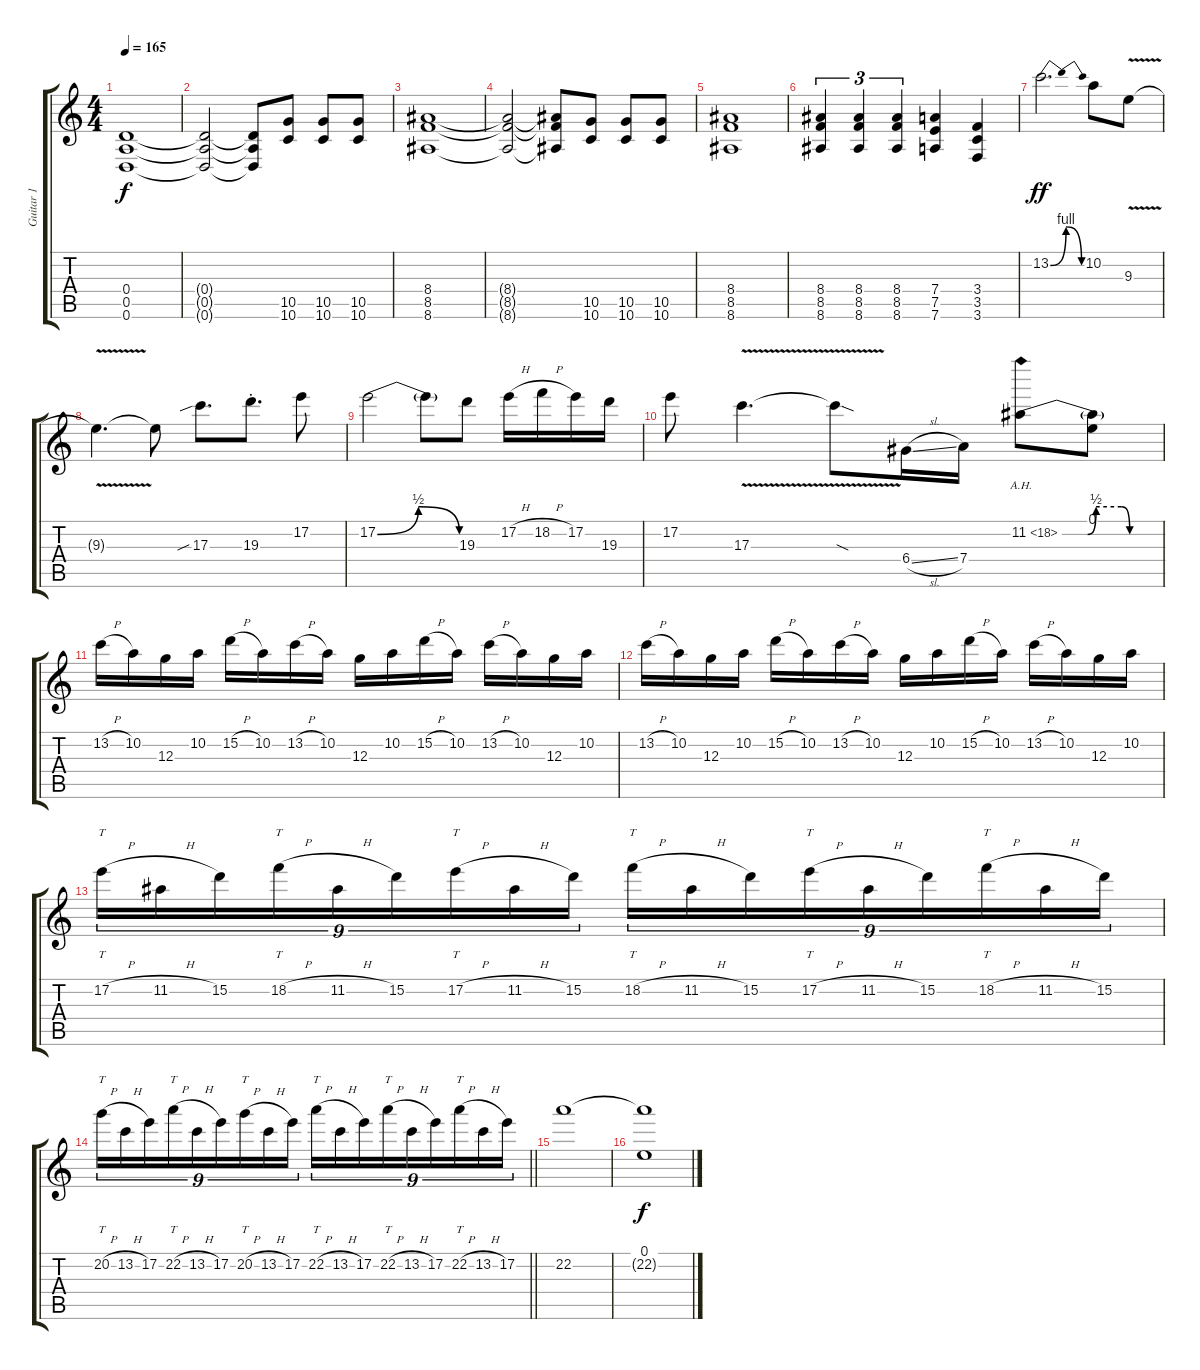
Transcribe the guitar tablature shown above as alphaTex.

\track ("Guitar 1" "Guitar 1") {instrument distortionguitar}
\staff {score tabs}
\tuning (E4 B3 G3 D3 A2 D2) {hide}
\ts (4 4)
\tempo 165
\clef g2
\ks c
(0.4 0.5 0.6).1{dy f} |
(0.4{t} 0.5{t} 0.6{t}).2 (0.4{t} 0.5{t} 0.6{t}).8 (10.5 10.6).8 (10.5 10.6).8 (10.5 10.6).8 |
(8.4 8.5 8.6).1 |
(8.4{t} 8.5{t} 8.6{t}).2 (8.4{t} 8.5{t} 8.6{t}).8 (10.5 10.6).8 (10.5 10.6).8 (10.5 10.6).8 |
(8.4 8.5 8.6).1 |
(8.4 8.5 8.6).4{tu (3 2)} (8.4 8.5 8.6).4{tu (3 2)} (8.4 8.5 8.6).4{tu (3 2)} (7.4 7.5 7.6).4 (3.4 3.5 3.6).4 |
13.2{be (bendrelease 0 0 15 4 45 4 60 0)}.2{d dy ff volume 13} 10.2.8 9.3{v}.8 |
9.3{t}.4{d} 9.3{t}.8 17.3{sib}.8{d} 19.3{st}.8{d} 17.2.8 |
17.2{be (bendrelease 0 0 30 2 44 2 60 0)}.2 17.2{t}.8 19.3.8 17.2{h}.16 18.2{h}.16 17.2.16 19.3.16 |
17.2.8 17.3{v}.4{d} 17.3{sod t}.8 6.4{sl}.16 7.4.16 11.2{be (custom 0 0 15 0 20 2 35 2 40 0 51 0 60 0) ah 7}.8 (0.1 11.2{t}).8 |
13.2{h}.16 10.2.16 12.3.16 10.2.16 15.2{h}.16 10.2.16 13.2{h}.16 10.2.16 12.3.16 10.2.16 15.2{h}.16 10.2.16 13.2{h}.16 10.2.16 12.3.16 10.2.16 |
13.2{h}.16 10.2.16 12.3.16 10.2.16 15.2{h}.16 10.2.16 13.2{h}.16 10.2.16 12.3.16 10.2.16 15.2{h}.16 10.2.16 13.2{h}.16 10.2.16 12.3.16 10.2.16 |
17.2{h}.16{tt tu (9 8)} 11.2{h}.16{tu (9 8)} 15.2.16{tu (9 8)} 18.2{h}.16{tt tu (9 8)} 11.2{h}.16{tu (9 8)} 15.2.16{tu (9 8)} 17.2{h}.16{tt tu (9 8)} 11.2{h}.16{tu (9 8)} 15.2.16{tu (9 8)} 18.2{h}.16{tt tu (9 8)} 11.2{h}.16{tu (9 8)} 15.2.16{tu (9 8)} 17.2{h}.16{tt tu (9 8)} 11.2{h}.16{tu (9 8)} 15.2.16{tu (9 8)} 18.2{h}.16{tt tu (9 8)} 11.2{h}.16{tu (9 8)} 15.2.16{tu (9 8)} |
\barLineRight lightlight
20.2{h}.16{tt tu (9 8)} 13.2{h}.16{tu (9 8)} 17.2.16{tu (9 8)} 22.2{h}.16{tt tu (9 8)} 13.2{h}.16{tu (9 8)} 17.2.16{tu (9 8)} 20.2{h}.16{tt tu (9 8)} 13.2{h}.16{tu (9 8)} 17.2.16{tu (9 8)} 22.2{h}.16{tt tu (9 8)} 13.2{h}.16{tu (9 8)} 17.2.16{tu (9 8)} 22.2{h}.16{tt tu (9 8)} 13.2{h}.16{tu (9 8)} 17.2.16{tu (9 8)} 22.2{h}.16{tt tu (9 8)} 13.2{h}.16{tu (9 8)} 17.2.16{tu (9 8)} |
22.2.1{volume 0} |
(0.1 22.2{t}).1{dy f}
